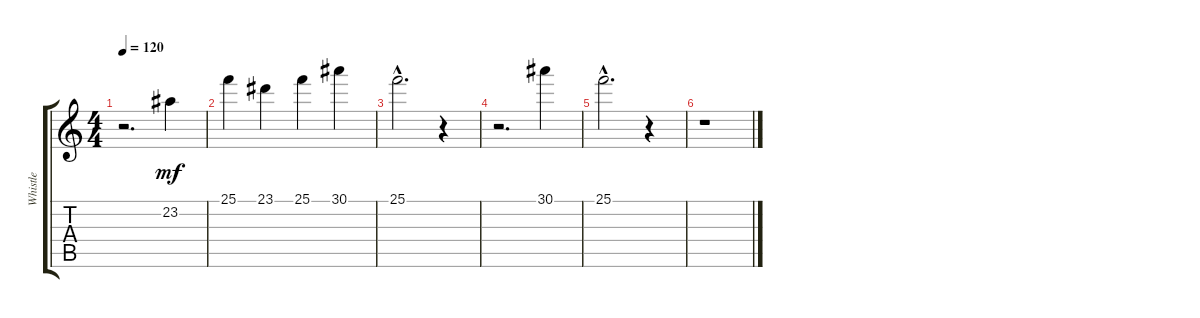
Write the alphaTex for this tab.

\track ("Whistle" "Whistle") {instrument whistle}
\staff {score tabs}
\tuning (E4 B3 G3 D3 A2 E2) {hide}
\ts (4 4)
\tempo 120
\clef g2
\ks c
r.2{d dy mf} 23.2.4 |
25.1.4 23.1.4 25.1.4 30.1.4 |
25.1{hac}.2{d} r.4 |
r.2{d} 30.1.4 |
25.1{hac}.2{d} r.4 |
r.1
